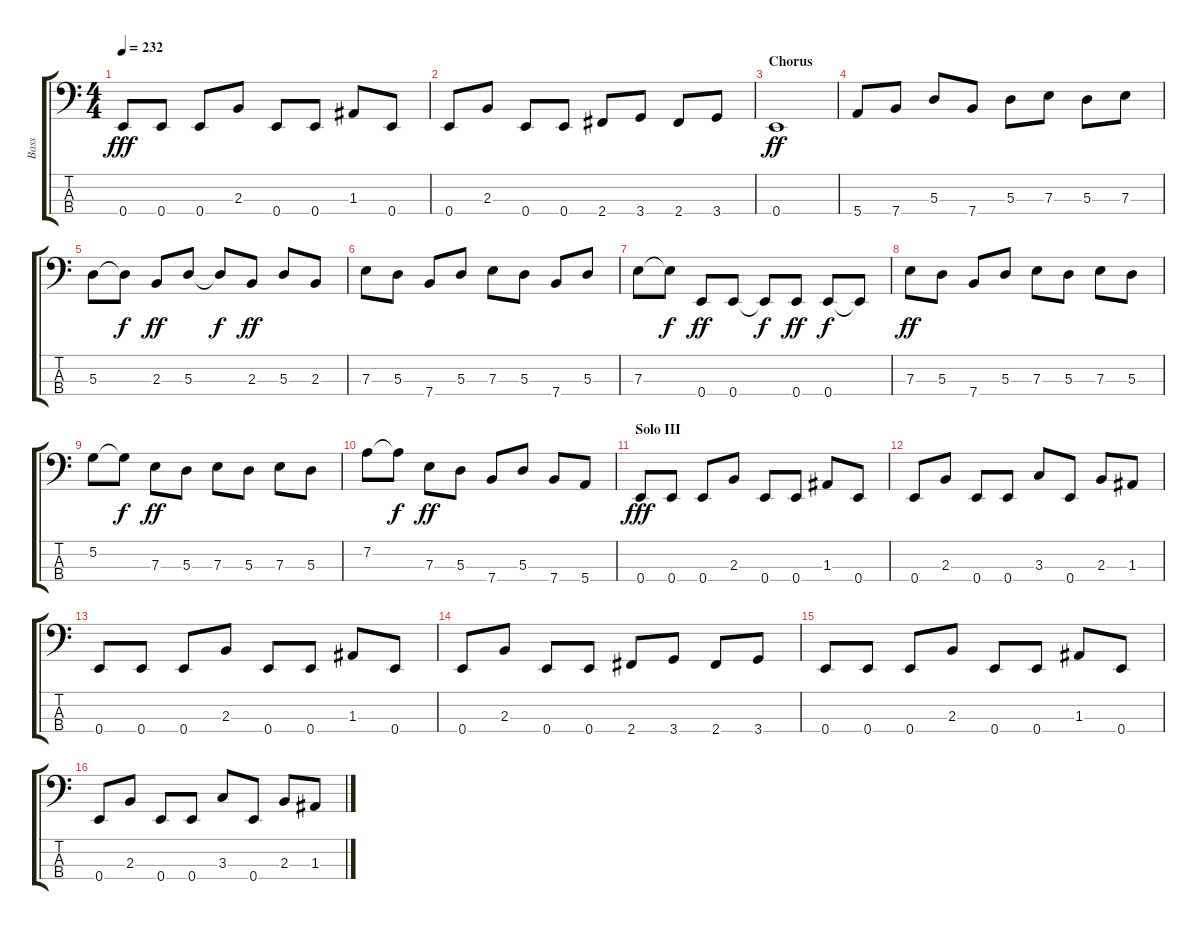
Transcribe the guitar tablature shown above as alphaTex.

\track ("Bass" "Bass") {instrument electricbassfinger}
\staff {score tabs}
\tuning (G2 D2 A1 E1) {hide}
\ts (4 4)
\tempo 232
\clef f4
\ks c
0.4.8{dy fff} 0.4.8 0.4.8 2.3.8 0.4.8 0.4.8 1.3.8 0.4.8 |
0.4.8 2.3.8 0.4.8 0.4.8 2.4.8 3.4.8 2.4.8 3.4.8 |
\section ("" "Chorus")
0.4.1{dy ff} |
5.4.8 7.4.8 5.3.8 7.4.8 5.3.8 7.3.8 5.3.8 7.3.8 |
5.3.8 5.3{t}.8{dy f} 2.3.8{dy ff} 5.3.8 5.3{t}.8{dy f} 2.3.8{dy ff} 5.3.8 2.3.8 |
7.3.8 5.3.8 7.4.8 5.3.8 7.3.8 5.3.8 7.4.8 5.3.8 |
7.3.8 7.3{t}.8{dy f} 0.4.8{dy ff} 0.4.8 0.4{t}.8{dy f} 0.4.8{dy ff} 0.4.8{dy f} 0.4{t}.8 |
7.3.8{dy ff} 5.3.8 7.4.8 5.3.8 7.3.8 5.3.8 7.3.8 5.3.8 |
5.2.8 5.2{t}.8{dy f} 7.3.8{dy ff} 5.3.8 7.3.8 5.3.8 7.3.8 5.3.8 |
7.2.8 7.2{t}.8{dy f} 7.3.8{dy ff} 5.3.8 7.4.8 5.3.8 7.4.8 5.4.8 |
\section ("" "Solo III")
0.4.8{dy fff} 0.4.8 0.4.8 2.3.8 0.4.8 0.4.8 1.3.8 0.4.8 |
0.4.8 2.3.8 0.4.8 0.4.8 3.3.8 0.4.8 2.3.8 1.3.8 |
0.4.8 0.4.8 0.4.8 2.3.8 0.4.8 0.4.8 1.3.8 0.4.8 |
0.4.8 2.3.8 0.4.8 0.4.8 2.4.8 3.4.8 2.4.8 3.4.8 |
0.4.8 0.4.8 0.4.8 2.3.8 0.4.8 0.4.8 1.3.8 0.4.8 |
0.4.8 2.3.8 0.4.8 0.4.8 3.3.8 0.4.8 2.3.8 1.3.8
